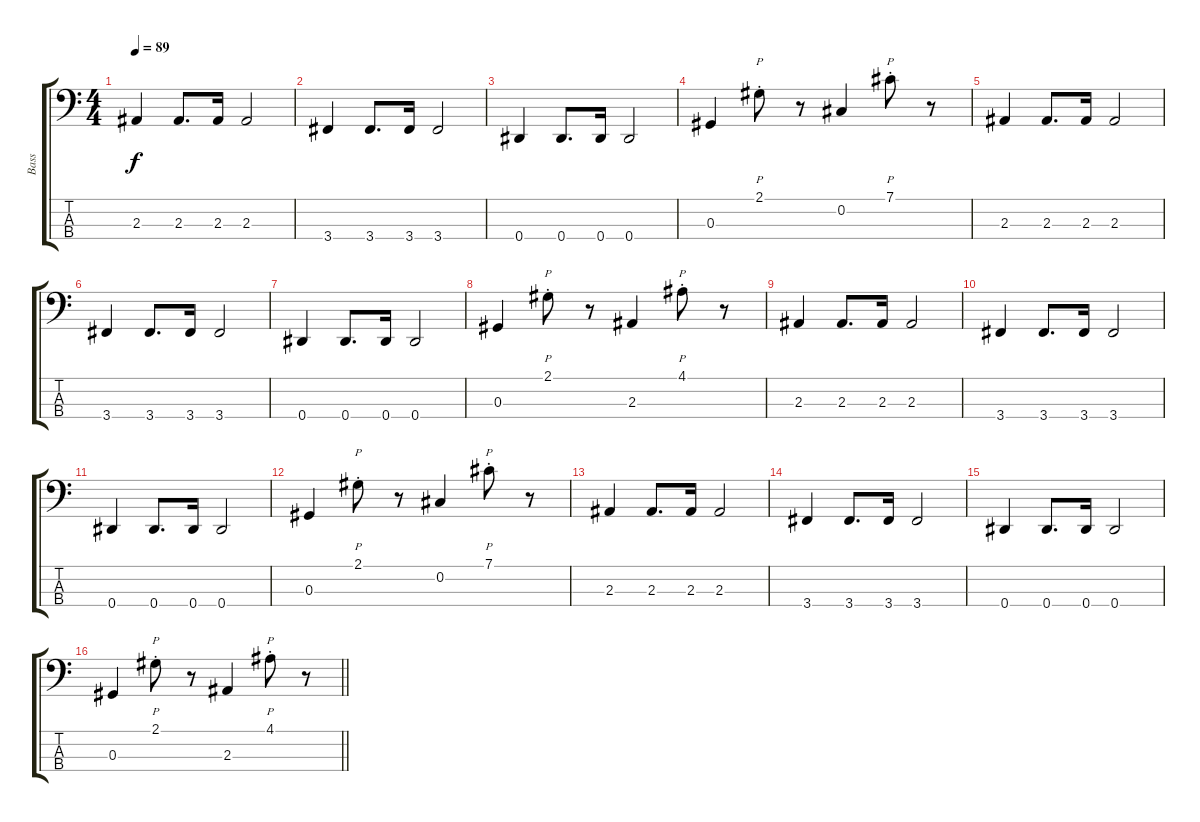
\track ("Bass" "Bass") {instrument electricbassfinger}
\staff {score tabs}
\tuning (Gb2 Db2 Ab1 Eb1) {hide}
\ts (4 4)
\tempo 89
\clef f4
\ks c
2.3.4{dy f instrument electricbassfinger} 2.3.8{d} 2.3.16 2.3.2 |
3.4.4 3.4.8{d} 3.4.16 3.4.2 |
0.4.4 0.4.8{d} 0.4.16 0.4.2 |
0.3.4 2.1{st}.8{p instrument slapbass1} r.8 0.2.4{instrument electricbassfinger} 7.1{st}.8{p instrument slapbass1} r.8 |
2.3.4{instrument electricbassfinger} 2.3.8{d} 2.3.16 2.3.2 |
3.4.4 3.4.8{d} 3.4.16 3.4.2 |
0.4.4 0.4.8{d} 0.4.16 0.4.2 |
0.3.4 2.1{st}.8{p instrument slapbass1} r.8 2.3.4{instrument electricbassfinger} 4.1{st}.8{p instrument slapbass1} r.8 |
2.3.4{instrument electricbassfinger} 2.3.8{d} 2.3.16 2.3.2 |
3.4.4 3.4.8{d} 3.4.16 3.4.2 |
0.4.4 0.4.8{d} 0.4.16 0.4.2 |
0.3.4 2.1{st}.8{p instrument slapbass1} r.8 0.2.4{instrument electricbassfinger} 7.1{st}.8{p instrument slapbass1} r.8 |
2.3.4{instrument electricbassfinger} 2.3.8{d} 2.3.16 2.3.2 |
3.4.4 3.4.8{d} 3.4.16 3.4.2 |
0.4.4 0.4.8{d} 0.4.16 0.4.2 |
\barLineRight lightlight
0.3.4 2.1{st}.8{p instrument slapbass1} r.8 2.3.4{instrument electricbassfinger} 4.1{st}.8{p instrument slapbass1} r.8
